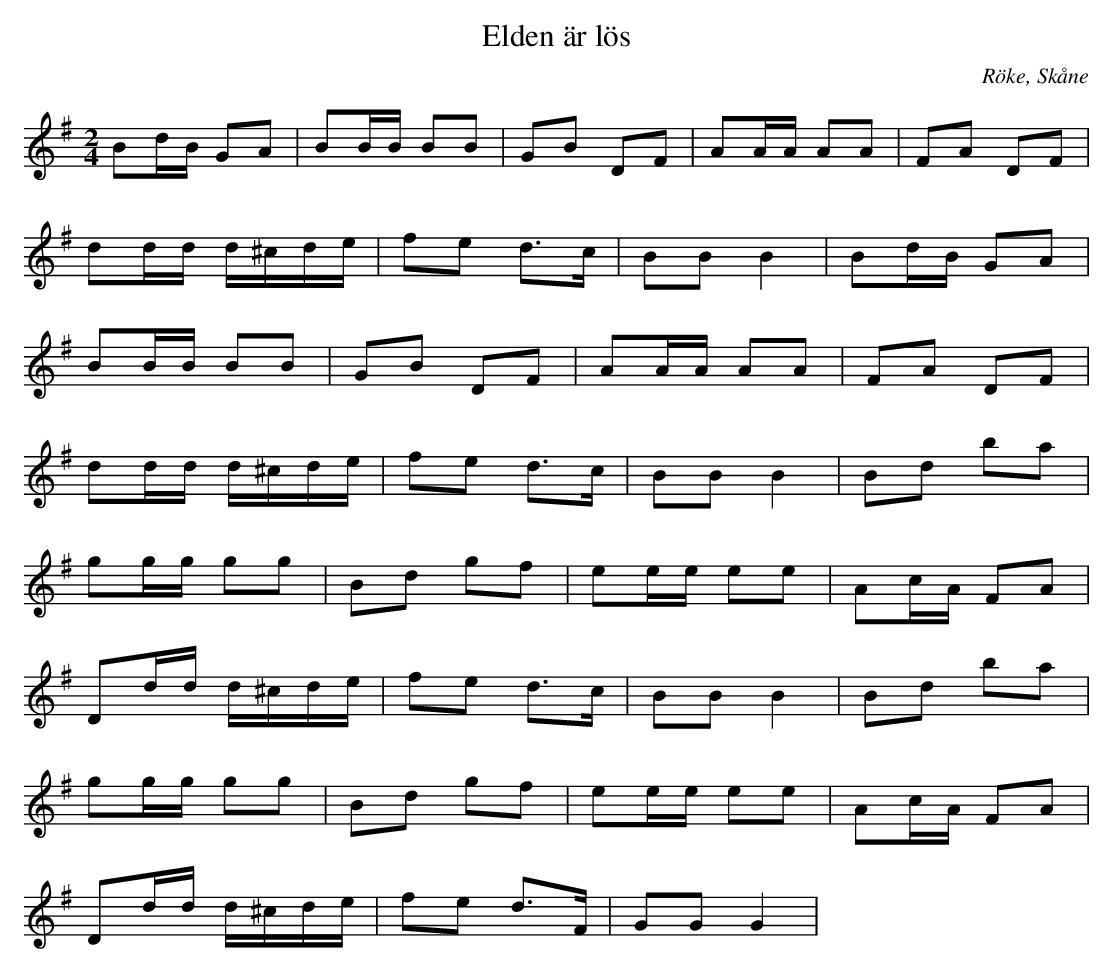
X:1
T:Elden är lös
O:Röke, Skåne
M:2/4
L:1/8
K:G
Bd/B/ GA | BB/B/ BB | GB DF | AA/A/ AA | FA DF |
dd/d/ d/^c/d/e/ | fe d>c | BB B2 | Bd/B/ GA |
BB/B/ BB | GB DF | AA/A/ AA | FA DF |
dd/d/ d/^c/d/e/ | fe d>c | BB B2 | Bd ba |
gg/g/ gg | Bd gf | ee/e/ ee | Ac/A/ FA |
Dd/d/ d/^c/d/e/ | fe d>c | BB B2 | Bd ba |
gg/g/ gg | Bd gf | ee/e/ ee | Ac/A/ FA |
Dd/d/ d/^c/d/e/ | fe d>F | GG G2 |
